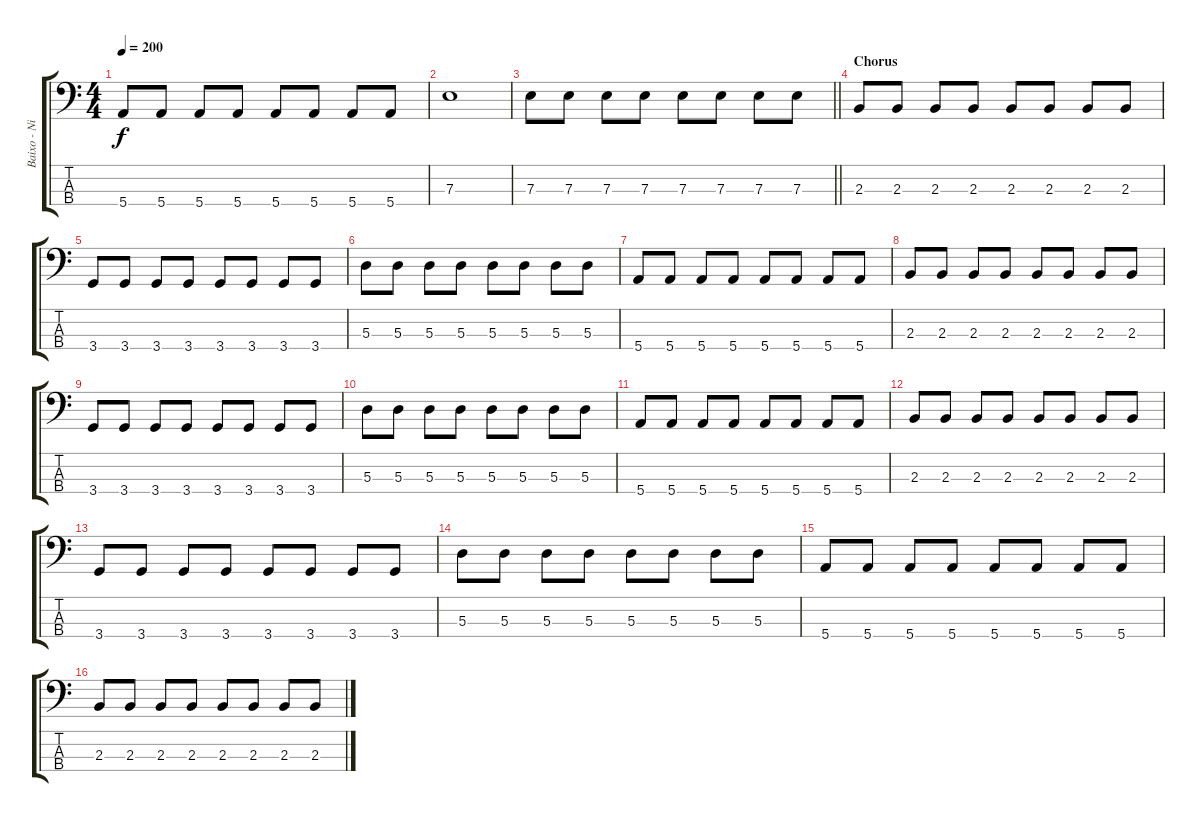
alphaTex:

\track ("Baixo - Nikola" "Baixo - Ni") {instrument electricbasspick}
\staff {score tabs}
\tuning (G2 D2 A1 E1) {hide}
\ts (4 4)
\tempo 200
\clef f4
\ks c
5.4.8{dy f} 5.4.8 5.4.8 5.4.8 5.4.8 5.4.8 5.4.8 5.4.8 |
7.3.1 |
\barLineRight lightlight
7.3.8 7.3.8 7.3.8 7.3.8 7.3.8 7.3.8 7.3.8 7.3.8 |
\section ("" "Chorus")
2.3.8 2.3.8 2.3.8 2.3.8 2.3.8 2.3.8 2.3.8 2.3.8 |
3.4.8 3.4.8 3.4.8 3.4.8 3.4.8 3.4.8 3.4.8 3.4.8 |
5.3.8 5.3.8 5.3.8 5.3.8 5.3.8 5.3.8 5.3.8 5.3.8 |
5.4.8 5.4.8 5.4.8 5.4.8 5.4.8 5.4.8 5.4.8 5.4.8 |
2.3.8 2.3.8 2.3.8 2.3.8 2.3.8 2.3.8 2.3.8 2.3.8 |
3.4.8 3.4.8 3.4.8 3.4.8 3.4.8 3.4.8 3.4.8 3.4.8 |
5.3.8 5.3.8 5.3.8 5.3.8 5.3.8 5.3.8 5.3.8 5.3.8 |
5.4.8 5.4.8 5.4.8 5.4.8 5.4.8 5.4.8 5.4.8 5.4.8 |
2.3.8 2.3.8 2.3.8 2.3.8 2.3.8 2.3.8 2.3.8 2.3.8 |
3.4.8 3.4.8 3.4.8 3.4.8 3.4.8 3.4.8 3.4.8 3.4.8 |
5.3.8 5.3.8 5.3.8 5.3.8 5.3.8 5.3.8 5.3.8 5.3.8 |
5.4.8 5.4.8 5.4.8 5.4.8 5.4.8 5.4.8 5.4.8 5.4.8 |
2.3.8 2.3.8 2.3.8 2.3.8 2.3.8 2.3.8 2.3.8 2.3.8
